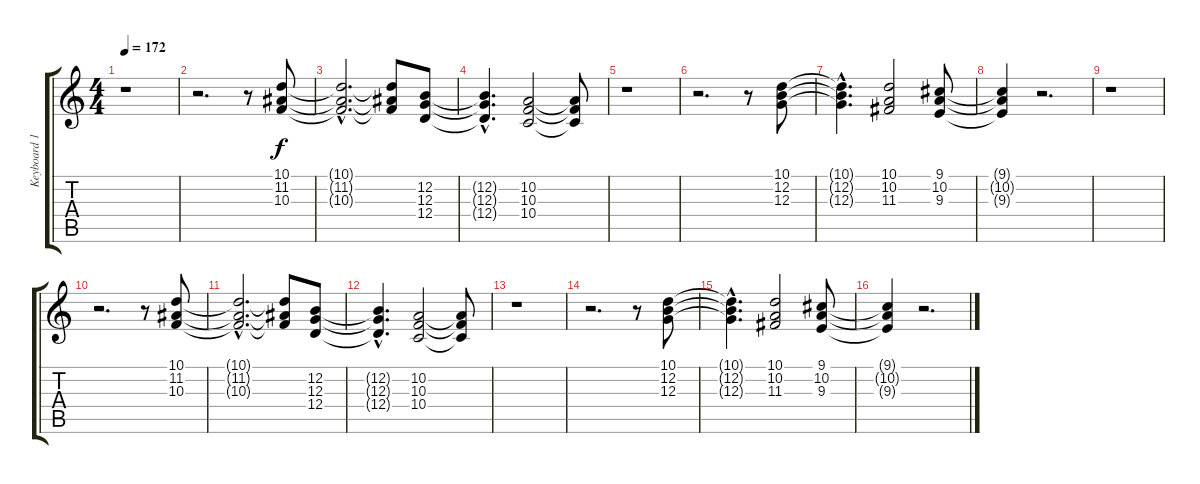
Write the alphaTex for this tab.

\track ("Keyboard 1" "Keyboard 1") {instrument stringensemble1}
\staff {score tabs}
\tuning (E4 B3 G3 D3 A2 E2) {hide}
\ts (4 4)
\tempo 172
\clef g2
\ks c
r.1{dy f} |
r.2{d} r.8 (10.1 11.2 10.3).8 |
(10.1{hac t} 11.2{hac t} 10.3{hac t}).2{d} (10.1{t} 11.2{t} 10.3{t}).8 (12.2 12.3 12.4).8 |
(12.2{hac t} 12.3{hac t} 12.4{hac t}).4{d} (10.2 10.3 10.4).2 (10.2{t} 10.3{t} 10.4{t}).8 |
r.1 |
r.2{d} r.8 (10.1 12.2 12.3).8 |
(10.1{hac t} 12.2{hac t} 12.3{hac t}).4{d} (10.1 10.2 11.3).2 (9.1 10.2 9.3).8 |
(9.1{t} 10.2{t} 9.3{t}).4 r.2{d} |
r.1 |
r.2{d} r.8 (10.1 11.2 10.3).8 |
(10.1{hac t} 11.2{hac t} 10.3{hac t}).2{d} (10.1{t} 11.2{t} 10.3{t}).8 (12.2 12.3 12.4).8 |
(12.2{hac t} 12.3{hac t} 12.4{hac t}).4{d} (10.2 10.3 10.4).2 (10.2{t} 10.3{t} 10.4{t}).8 |
r.1 |
r.2{d} r.8 (10.1 12.2 12.3).8 |
(10.1{hac t} 12.2{hac t} 12.3{hac t}).4{d} (10.1 10.2 11.3).2 (9.1 10.2 9.3).8 |
(9.1{t} 10.2{t} 9.3{t}).4 r.2{d}
